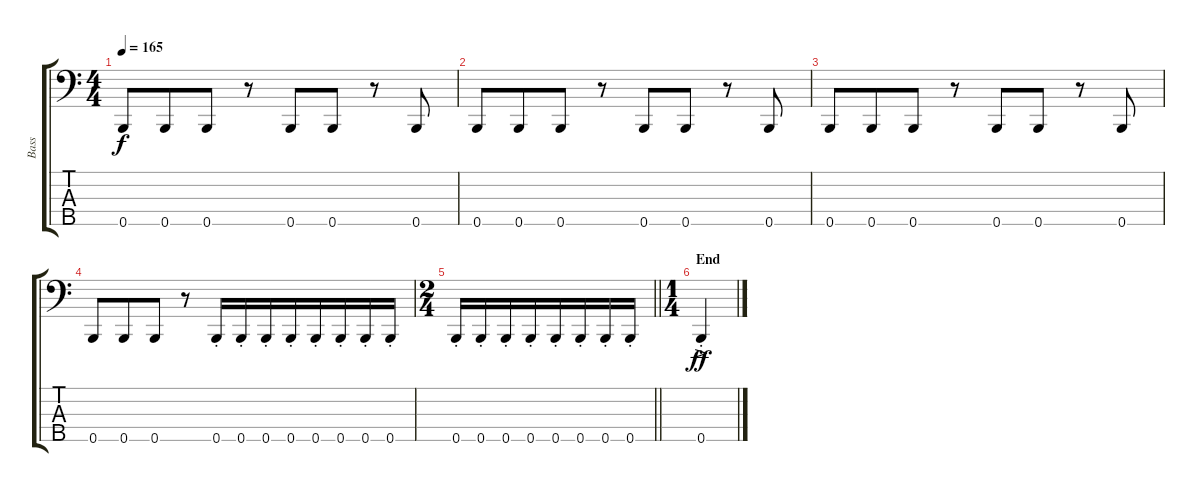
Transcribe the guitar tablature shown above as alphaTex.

\track ("Bass" "Bass") {instrument electricbassfinger}
\staff {score tabs}
\tuning (Gb2 D2 A1 E1 B0) {hide}
\ts (4 4)
\tempo 165
\clef f4
\ks c
0.5.8{dy f} 0.5.8{beam merge} 0.5.8 r.8 0.5.8 0.5.8 r.8 0.5.8 |
0.5.8 0.5.8{beam merge} 0.5.8 r.8 0.5.8 0.5.8 r.8 0.5.8 |
0.5.8 0.5.8{beam merge} 0.5.8 r.8 0.5.8 0.5.8 r.8 0.5.8 |
0.5.8 0.5.8{beam merge} 0.5.8 r.8 0.5{st}.16 0.5{st}.16 0.5{st}.16 0.5{st}.16{beam merge} 0.5{st}.16 0.5{st}.16 0.5{st}.16 0.5{st}.16 |
\ts (2 4)
\barLineRight lightlight
0.5{st}.16 0.5{st}.16 0.5{st}.16 0.5{st}.16{beam merge} 0.5{st}.16 0.5{st}.16 0.5{st}.16 0.5{st}.16 |
\ts (1 4)
\section ("" "End")
0.5{ac st}.4{dy ff}
